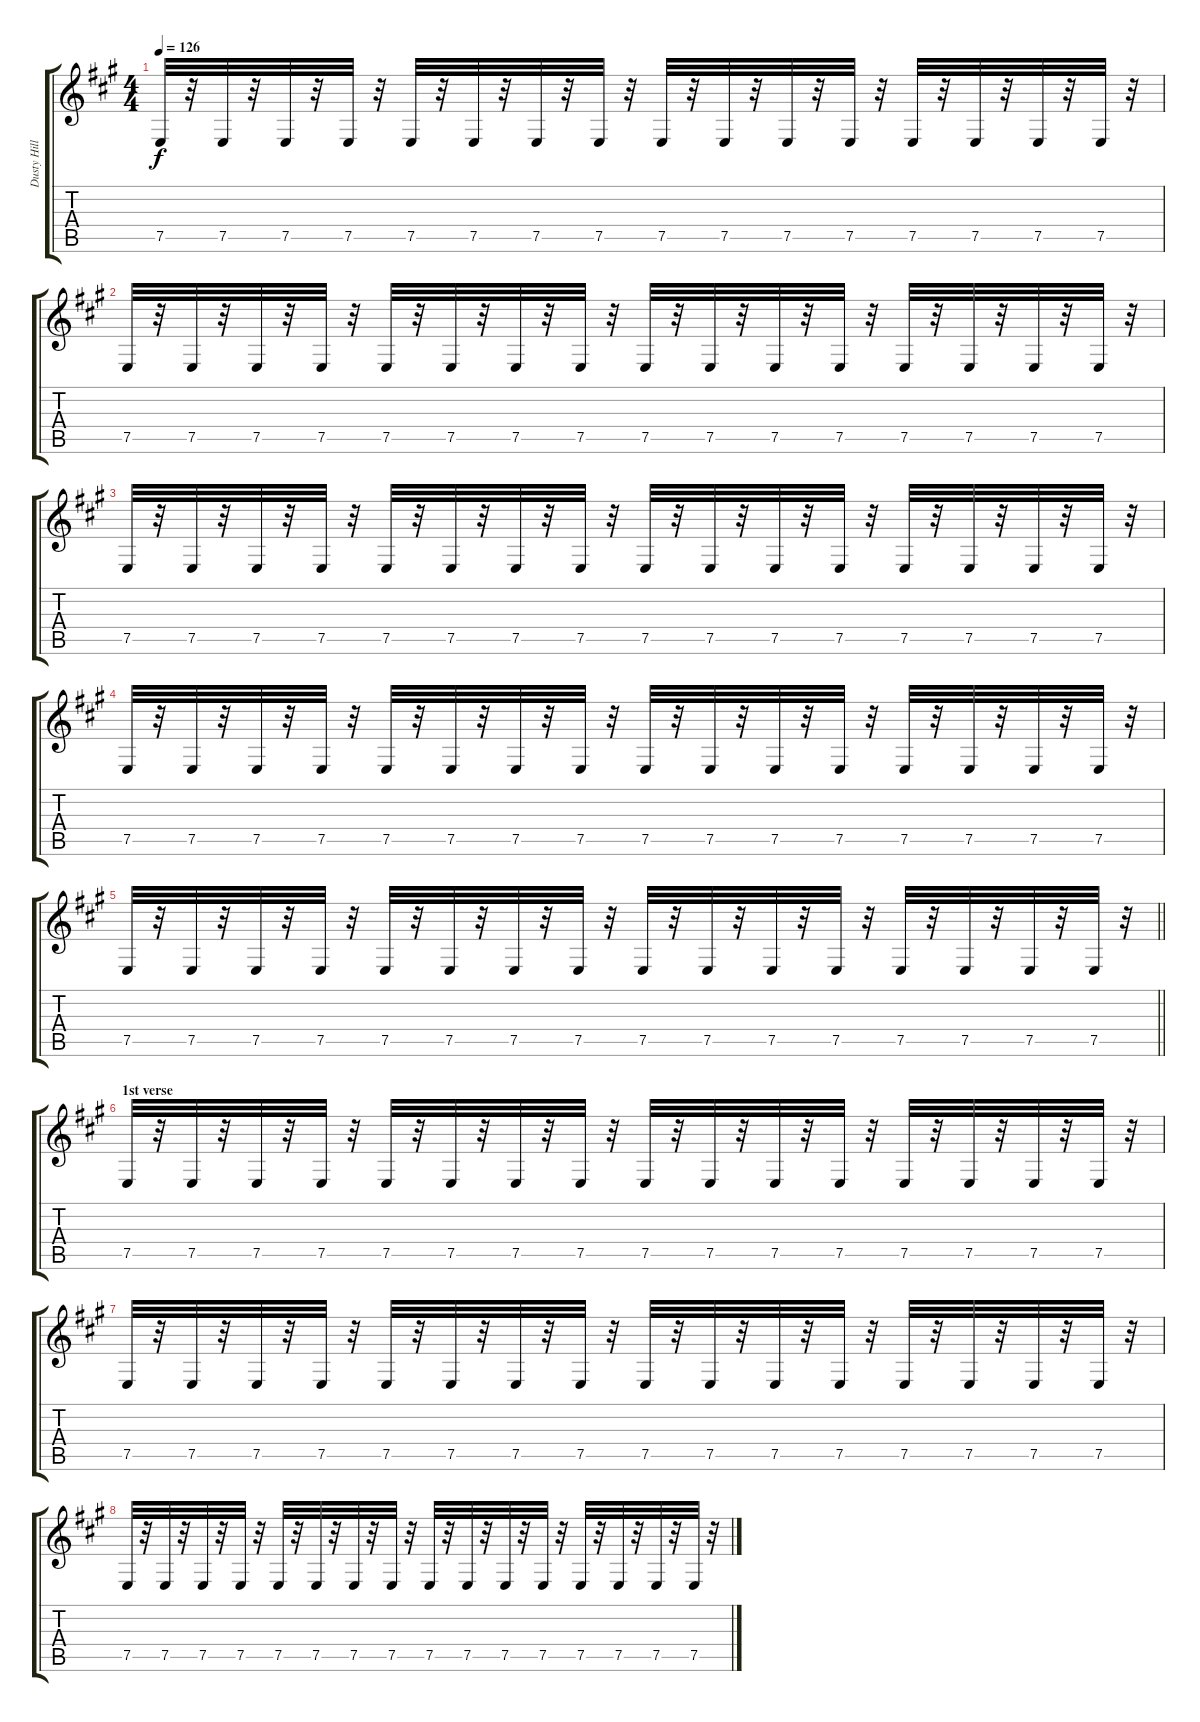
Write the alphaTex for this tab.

\track ("Dusty Hill: Synth" "Dusty Hill") {instrument lead2sawtooth}
\staff {score tabs}
\tuning (E4 B3 G3 D3 A2 E2) {hide}
\ts (4 4)
\tempo 126
\clef g2
\ks a
7.5.32{dy f} r.32 7.5.32 r.32 7.5.32 r.32 7.5.32 r.32 7.5.32 r.32 7.5.32 r.32 7.5.32 r.32 7.5.32 r.32 7.5.32 r.32 7.5.32 r.32 7.5.32 r.32 7.5.32 r.32 7.5.32 r.32 7.5.32 r.32 7.5.32 r.32 7.5.32 r.32 |
7.5.32 r.32 7.5.32 r.32 7.5.32 r.32 7.5.32 r.32 7.5.32 r.32 7.5.32 r.32 7.5.32 r.32 7.5.32 r.32 7.5.32 r.32 7.5.32 r.32 7.5.32 r.32 7.5.32 r.32 7.5.32 r.32 7.5.32 r.32 7.5.32 r.32 7.5.32 r.32 |
7.5.32 r.32 7.5.32 r.32 7.5.32 r.32 7.5.32 r.32 7.5.32 r.32 7.5.32 r.32 7.5.32 r.32 7.5.32 r.32 7.5.32 r.32 7.5.32 r.32 7.5.32 r.32 7.5.32 r.32 7.5.32 r.32 7.5.32 r.32 7.5.32 r.32 7.5.32 r.32 |
7.5.32 r.32 7.5.32 r.32 7.5.32 r.32 7.5.32 r.32 7.5.32 r.32 7.5.32 r.32 7.5.32 r.32 7.5.32 r.32 7.5.32 r.32 7.5.32 r.32 7.5.32 r.32 7.5.32 r.32 7.5.32 r.32 7.5.32 r.32 7.5.32 r.32 7.5.32 r.32 |
\barLineRight lightlight
7.5.32 r.32 7.5.32 r.32 7.5.32 r.32 7.5.32 r.32 7.5.32 r.32 7.5.32 r.32 7.5.32 r.32 7.5.32 r.32 7.5.32 r.32 7.5.32 r.32 7.5.32 r.32 7.5.32 r.32 7.5.32 r.32 7.5.32 r.32 7.5.32 r.32 7.5.32 r.32 |
\section ("" "1st verse")
7.5.32 r.32 7.5.32 r.32 7.5.32 r.32 7.5.32 r.32 7.5.32 r.32 7.5.32 r.32 7.5.32 r.32 7.5.32 r.32 7.5.32 r.32 7.5.32 r.32 7.5.32 r.32 7.5.32 r.32 7.5.32 r.32 7.5.32 r.32 7.5.32 r.32 7.5.32 r.32 |
7.5.32 r.32 7.5.32 r.32 7.5.32 r.32 7.5.32 r.32 7.5.32 r.32 7.5.32 r.32 7.5.32 r.32 7.5.32 r.32 7.5.32 r.32 7.5.32 r.32 7.5.32 r.32 7.5.32 r.32 7.5.32 r.32 7.5.32 r.32 7.5.32 r.32 7.5.32 r.32 |
7.5.32 r.32 7.5.32 r.32 7.5.32 r.32 7.5.32 r.32 7.5.32 r.32 7.5.32 r.32 7.5.32 r.32 7.5.32 r.32 7.5.32 r.32 7.5.32 r.32 7.5.32 r.32 7.5.32 r.32 7.5.32 r.32 7.5.32 r.32 7.5.32 r.32 7.5.32 r.32
